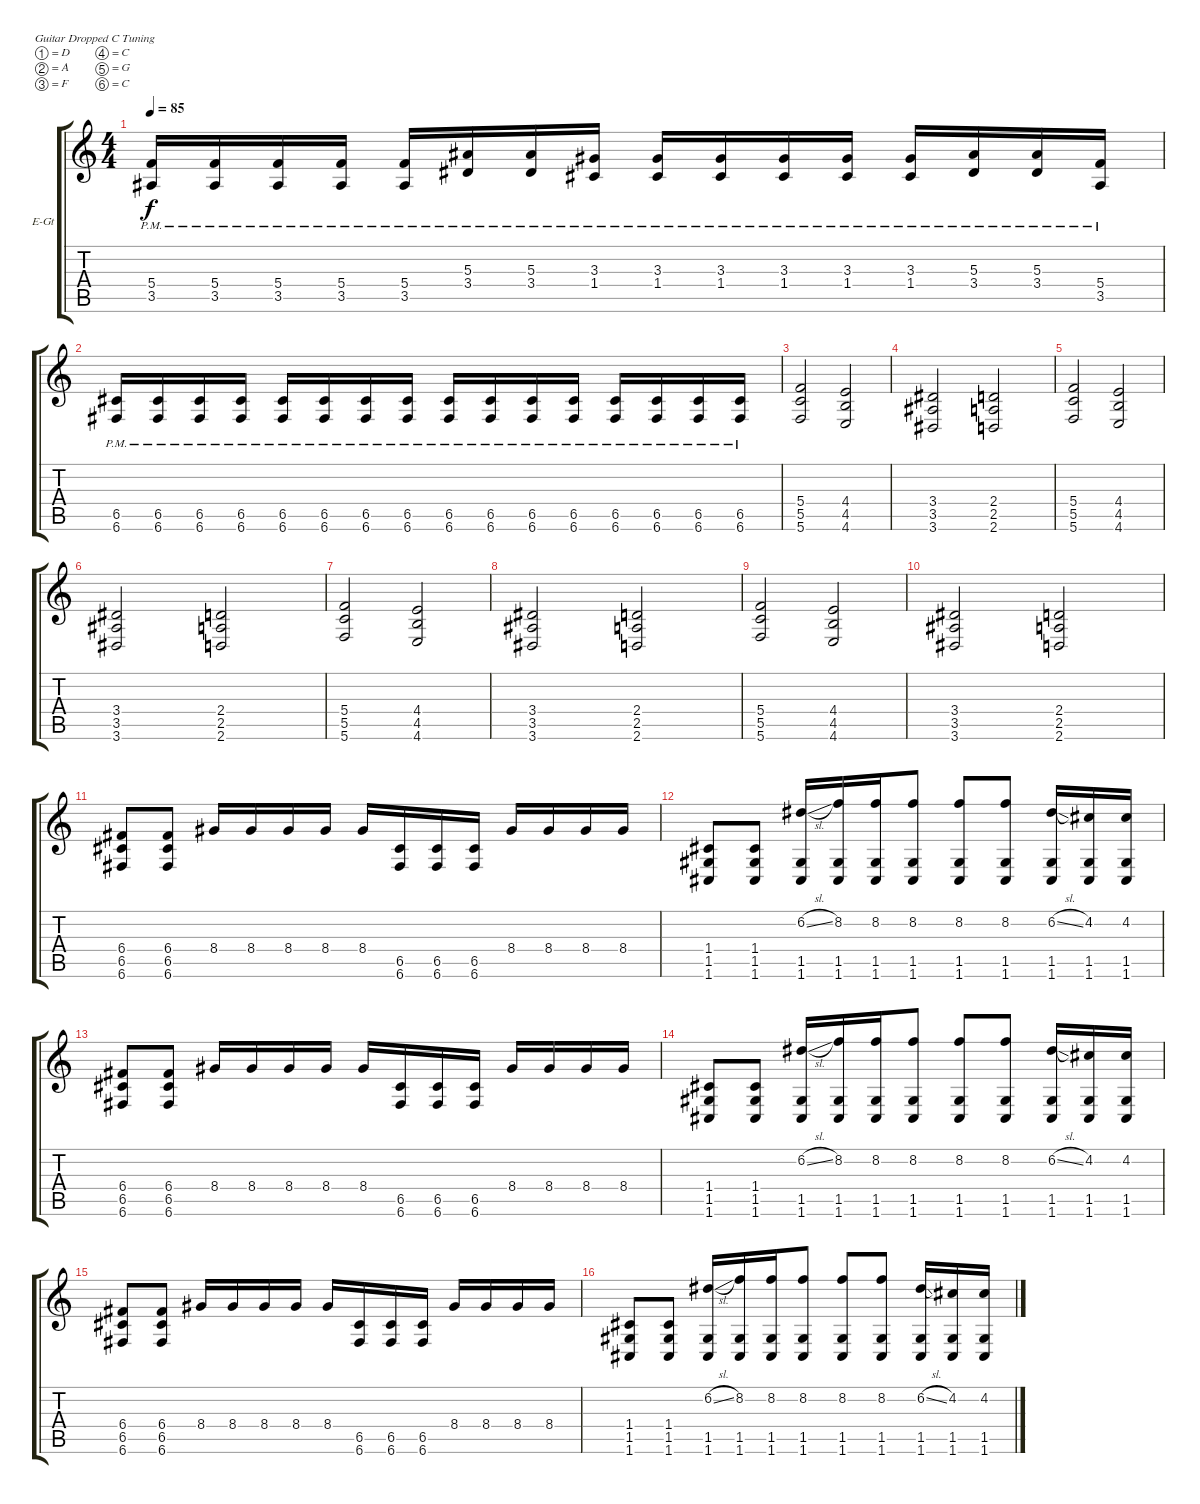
\defaultSystemsLayout 4
\bracketExtendMode groupsimilarinstruments
\firstSystemTrackNameOrientation horizontal
\otherSystemsTrackNameOrientation horizontal
\track ("Electric Guitar" "E-Gt") {instrument distortionguitar}
\staff {score tabs}
\tuning (D4 A3 F3 C3 G2 C2)
\ts (4 4)
\tempo 85
\clef g2
\scale
0.333333
\ks c
(3.5{pm} 5.4{pm}).16{dy f} (3.5{pm} 5.4{pm}).16 (5.4{pm} 3.5{pm}).16 (5.4{pm} 3.5{pm}).16 (3.5{pm} 5.4{pm}).16 (3.4{pm} 5.3{pm}).16 (5.3{pm} 3.4{pm}).16 (1.4{pm} 3.3{pm}).16 (3.3{pm} 1.4{pm}).16 (3.3{pm} 1.4{pm}).16 (3.3{pm} 1.4{pm}).16 (1.4{pm} 3.3{pm}).16 (1.4{pm} 3.3{pm}).16 (5.3{pm} 3.4{pm}).16 (5.3{pm} 3.4{pm}).16 (3.5{pm} 5.4{pm}).16 |
\scale
0.333333 (6.6{pm} 6.5{pm}).16 (6.6{pm} 6.5{pm}).16 (6.6{pm} 6.5{pm}).16 (6.6{pm} 6.5{pm}).16 (6.6{pm} 6.5{pm}).16 (6.6{pm} 6.5{pm}).16 (6.6{pm} 6.5{pm}).16 (6.6{pm} 6.5{pm}).16 (6.6{pm} 6.5{pm}).16 (6.6{pm} 6.5{pm}).16 (6.6{pm} 6.5{pm}).16 (6.6{pm} 6.5{pm}).16 (6.6{pm} 6.5{pm}).16 (6.6{pm} 6.5{pm}).16 (6.6{pm} 6.5{pm}).16 (6.6{pm} 6.5{pm}).16 |
(5.6 5.5 5.4).2 (4.4 4.5 4.6).2 |
(3.6 3.4 3.5).2 (2.6 2.5 2.4).2 |
(5.6 5.5 5.4).2 (4.4 4.5 4.6).2 |
(3.6 3.4 3.5).2 (2.6 2.5 2.4).2 |
(5.6 5.5 5.4).2 (4.4 4.5 4.6).2 |
(3.6 3.4 3.5).2 (2.6 2.5 2.4).2 |
(5.6 5.5 5.4).2 (4.4 4.5 4.6).2 |
(3.6 3.4 3.5).2 (2.6 2.5 2.4).2 |
(6.6 6.5 6.4).8 (6.5 6.6 6.4).8 8.4.16 8.4.16 8.4.16 8.4.16 8.4.16 (6.5 6.6).16 (6.5 6.6).16 (6.5 6.6).16 8.4.16 8.4.16 8.4.16 8.4.16 |
(1.6 1.5 1.4).8 (1.4 1.5 1.6).8 (6.2{sl} 1.6 1.5).16 (8.2 1.5 1.6).16 (8.2 1.6 1.5).16 (8.2 1.6 1.5).8 (8.2 1.6 1.5).8 (8.2 1.6 1.5).8 (6.2{sl} 1.6 1.5).16 (4.2 1.6 1.5).16 (4.2 1.5 1.6).16 |
(6.6 6.5 6.4).8 (6.5 6.6 6.4).8 8.4.16 8.4.16 8.4.16 8.4.16 8.4.16 (6.5 6.6).16 (6.5 6.6).16 (6.5 6.6).16 8.4.16 8.4.16 8.4.16 8.4.16 |
(1.6 1.5 1.4).8 (1.4 1.5 1.6).8 (6.2{sl} 1.6 1.5).16 (8.2 1.5 1.6).16 (8.2 1.6 1.5).16 (8.2 1.6 1.5).8 (8.2 1.6 1.5).8 (8.2 1.6 1.5).8 (6.2{sl} 1.6 1.5).16 (4.2 1.6 1.5).16 (4.2 1.5 1.6).16 |
(6.6 6.5 6.4).8 (6.5 6.6 6.4).8 8.4.16 8.4.16 8.4.16 8.4.16 8.4.16 (6.5 6.6).16 (6.5 6.6).16 (6.5 6.6).16 8.4.16 8.4.16 8.4.16 8.4.16 |
(1.6 1.5 1.4).8 (1.4 1.5 1.6).8 (6.2{sl} 1.6 1.5).16 (8.2 1.5 1.6).16 (8.2 1.6 1.5).16 (8.2 1.6 1.5).8 (8.2 1.6 1.5).8 (8.2 1.6 1.5).8 (6.2{sl} 1.6 1.5).16 (4.2 1.6 1.5).16 (4.2 1.5 1.6).16
